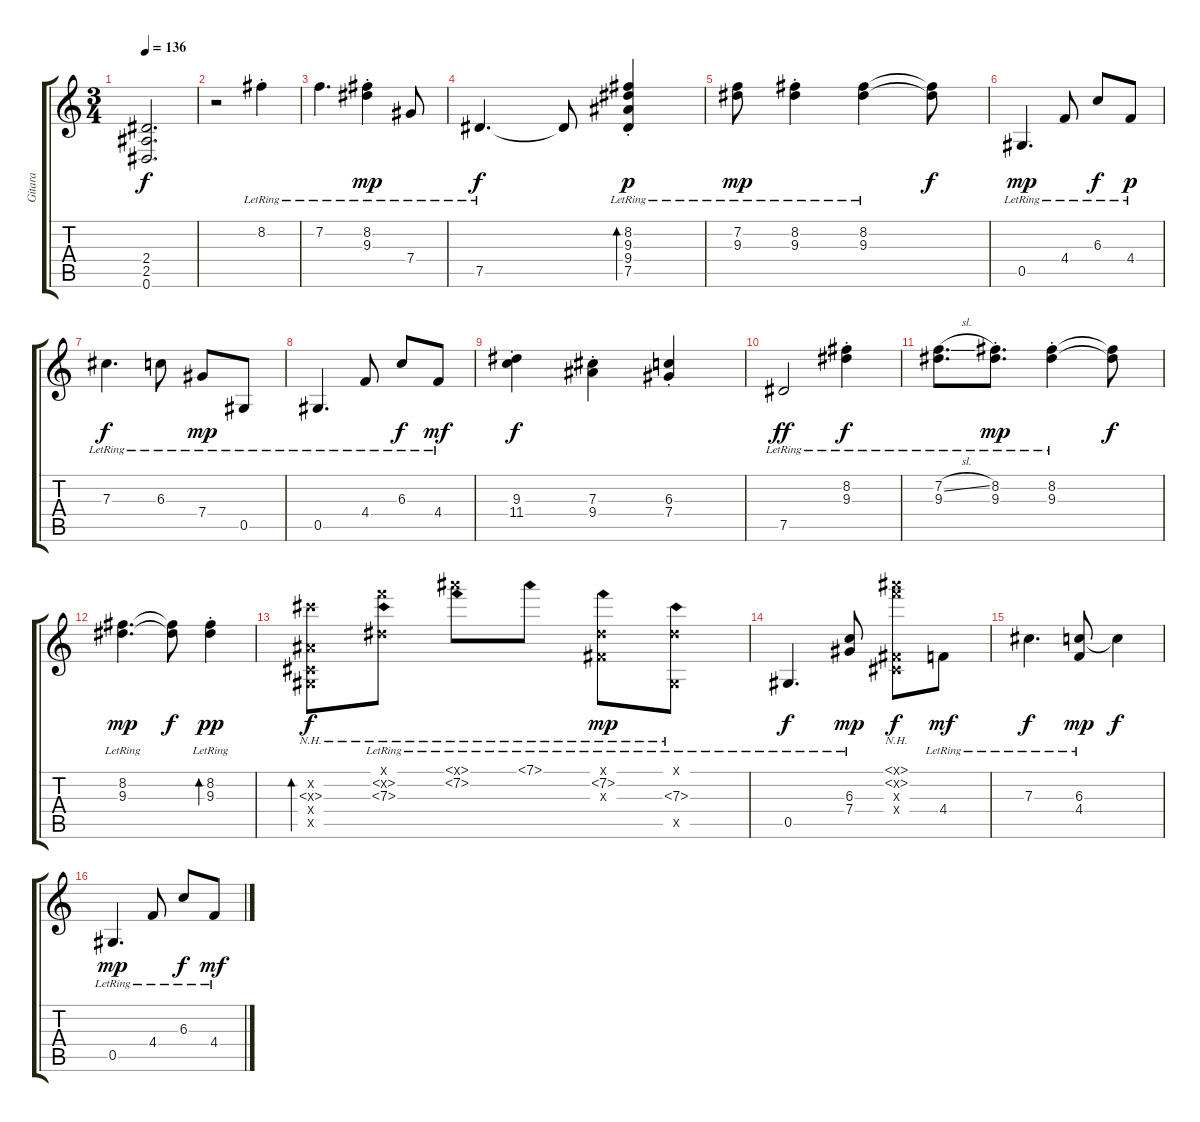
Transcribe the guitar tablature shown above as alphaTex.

\track ("Gitara" "Gitara") {instrument distortionguitar}
\staff {score tabs}
\tuning (Eb4 Bb3 Gb3 Db3 Ab2 Eb2) {hide}
\ts (3 4)
\tempo 136
\clef g2
\ks c
(2.4{t} 2.5{t} 0.6{t}).2{d dy f} |
r.2{volume 14 instrument electricguitarjazz} 8.2{st lr}.4 |
7.2{lr}.4{d} (8.2{st lr} 9.3{lr}).4{dy mp} 7.4{lr}.8 |
7.5{lr}.4{d dy f} 7.5{t}.8 (8.2{st lr} 9.3{lr} 9.4{lr} 7.5{lr}).4{bd 60 dy p} |
(7.2{lr} 9.3).8{dy mp} (8.2{st lr} 9.3{st}).4 (8.2{lr} 9.3).4 (8.2{t} 9.3{t}).8{dy f} |
0.5{lr}.4{d dy mp} 4.4{lr}.8 6.3{lr}.8{dy f} 4.4{lr}.8{dy p} |
7.3{lr}.4{d dy f} 6.3{lr}.8 7.4{lr}.8{dy mp} 0.5{lr}.8 |
0.5{lr}.4{d} 4.4{lr}.8 6.3{lr}.8{dy f} 4.4{lr}.8{dy mf} |
(9.3{st} 11.4{st}).4{dy f} (7.3{st} 9.4{st}).4 (6.3{st} 7.4{st}).4 |
7.5{lr}.2{dy ff} (8.2{st lr} 9.3{st lr}).4{dy f} |
(7.2{sl lr} 9.3{lr}).8{d} (8.2{st lr} 9.3{lr}).8{d dy mp} (8.2{st lr} 9.3{st lr}).4 (8.2{t} 9.3{t}).8{dy f} |
(8.2{lr} 9.3{lr}).4{d dy mp} (8.2{t} 9.3{t}).8{dy f} (8.2{st lr} 9.3{lr}).4{bd 60 dy pp} |
(0.2{x} 7.3{nh x} 0.4{x} 0.5{x}).8{bd 120 dy f} (0.1{x} 7.2{nh x} 7.3{nh lr}).8 (7.1{nh x} 7.2{nh lr}).8 7.1{nh lr}.8 (0.1{x} 7.2{nh lr} 0.3{x}).8{dy mp} (0.1{x} 7.3{nh lr} 0.5{x}).8 |
0.5{lr}.4{d dy f} (6.3{lr} 7.4{lr}).8{dy mp} (7.1{nh x} 7.2{nh x} 0.3{x} 0.4{x}).8{dy f} 4.4{lr}.8{dy mf} |
7.3{lr}.4{d dy f} (6.3{lr} 4.4).8{dy mp} 6.3{t}.4{dy f} |
0.5{lr}.4{d dy mp} 4.4{lr}.8 6.3{lr}.8{dy f} 4.4{lr}.8{dy mf}
